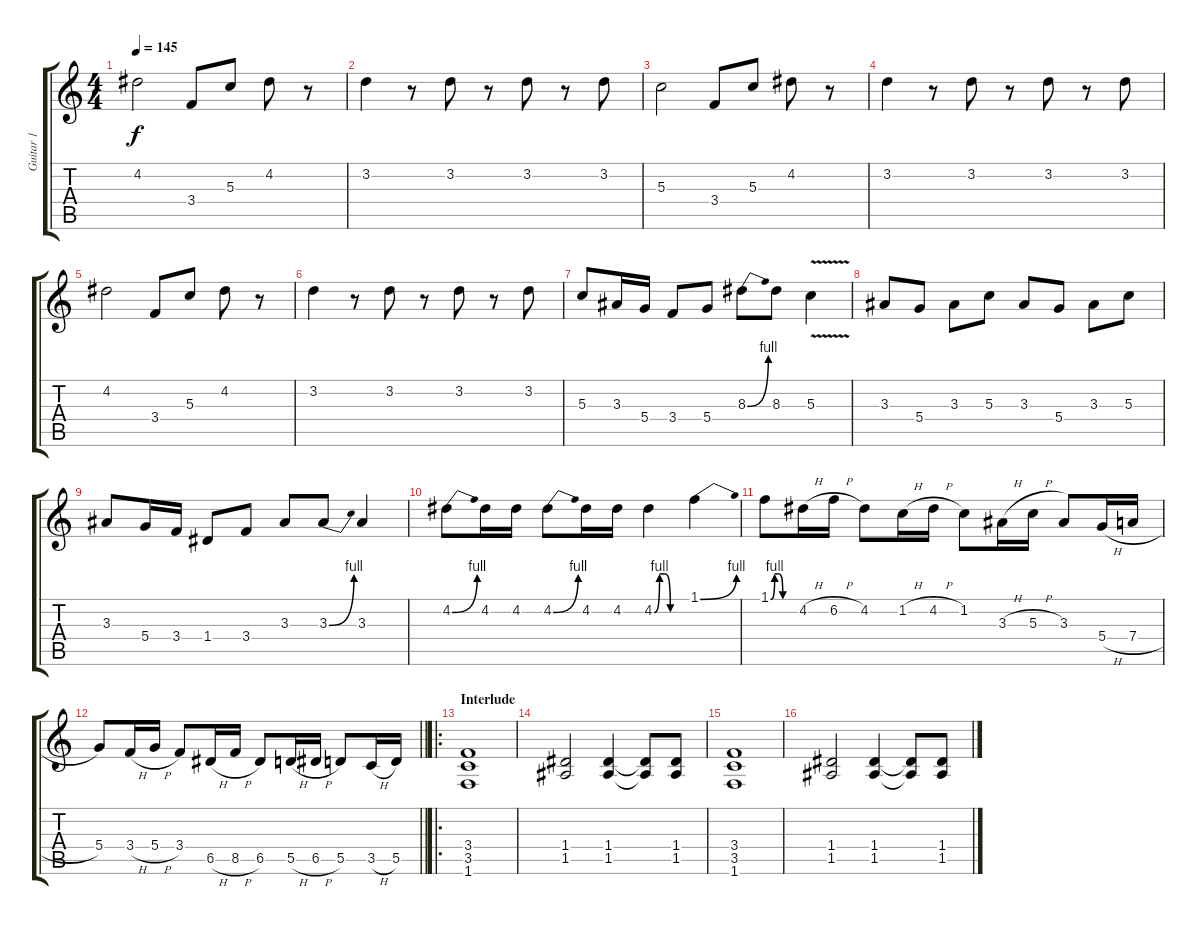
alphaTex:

\track ("Guitar 1" "Guitar 1") {instrument distortionguitar}
\staff {score tabs}
\tuning (E4 B3 G3 D3 A2 E2) {hide}
\ts (4 4)
\tempo 145
\clef g2
\ks c
4.2.2{dy f} 3.4.8 5.3.8 4.2.8 r.8 |
3.2.4 r.8 3.2.8 r.8 3.2.8 r.8 3.2.8 |
5.3.2 3.4.8 5.3.8 4.2.8 r.8 |
3.2.4 r.8 3.2.8 r.8 3.2.8 r.8 3.2.8 |
4.2.2 3.4.8 5.3.8 4.2.8 r.8 |
3.2.4 r.8 3.2.8 r.8 3.2.8 r.8 3.2.8 |
5.3.8 3.3.16 5.4.16 3.4.8 5.4.8 8.3{be (bend 0 0 60 4)}.8 8.3.8 5.3{v}.4 |
3.3.8 5.4.8 3.3.8 5.3.8 3.3.8 5.4.8 3.3.8 5.3.8 |
3.3.8 5.4.16 3.4.16 1.4.8 3.4.8 3.3.8 3.3{be (bend 0 0 60 4)}.8 3.3.4 |
4.2{be (bend 0 0 60 4)}.8 4.2.16 4.2.16 4.2{be (bend 0 0 60 4)}.8 4.2.16 4.2.16 4.2{be (custom 0 0 10 4 20 4 30 0 60 0)}.4 1.1{be (bend 0 0 60 4)}.4 |
1.1{be (custom 0 0 10 4 20 4 30 0 60 0)}.8 4.2{h}.16 6.2{h}.16 4.2.8 1.2{h}.16 4.2{h}.16 1.2.8 3.3{h}.16 5.3{h}.16 3.3.8 5.4{h}.16 7.4{h}.16 |
\barLineRight lightlight
5.4.8 3.4{h}.16 5.4{h}.16 3.4.8 6.5{h}.16 8.5{h}.16 6.5.8 5.5{h}.16 6.5{h}.16 5.5.8 3.5{h}.16 5.5.16 |
\ro
\section ("" "Interlude")
(3.4 3.5 1.6).1 |
(1.4 1.5).2 (1.4 1.5).4 (1.4{t} 1.5{t}).8 (1.4 1.5).8 |
(3.4 3.5 1.6).1 |
(1.4 1.5).2 (1.4 1.5).4 (1.4{t} 1.5{t}).8 (1.4 1.5).8
